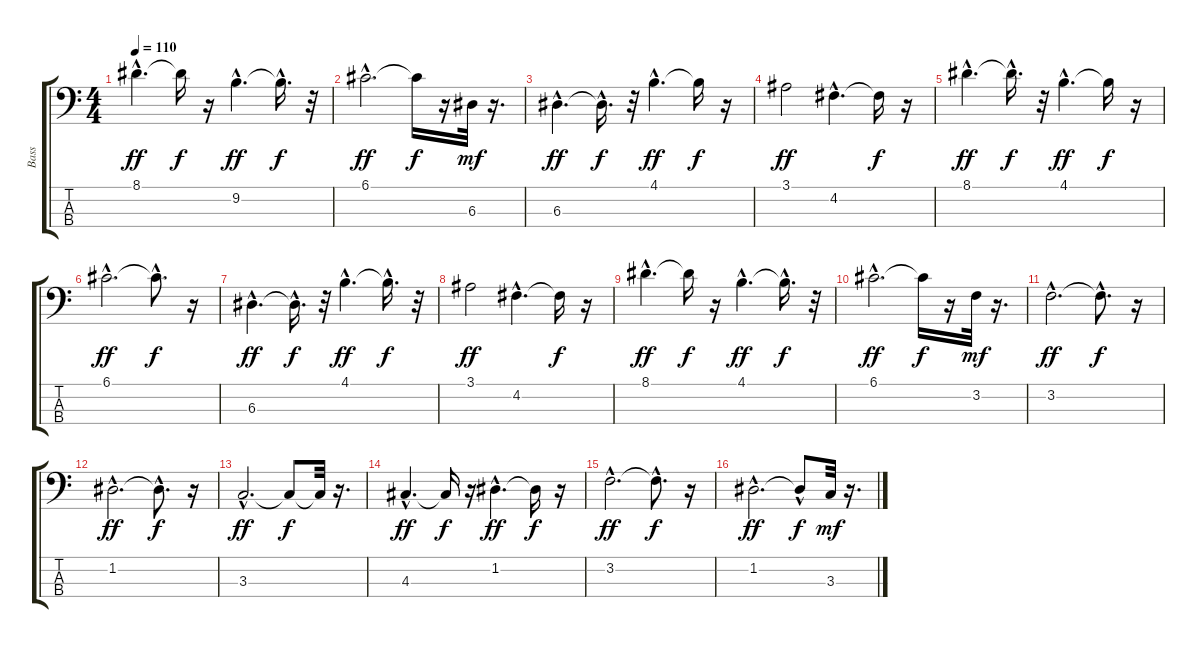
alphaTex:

\track ("Bass" "Bass") {instrument electricbassfinger}
\staff {score tabs}
\tuning (G2 D2 A1 E1) {hide}
\ts (4 4)
\tempo 110
\clef f4
\ks c
8.1{hac}.4{d dy ff} 8.1{t}.16{dy f} r.16 9.2{hac}.4{d dy ff} 9.2{hac t}.16{d dy f} r.32 |
6.1{hac}.2{d dy ff} 6.1{t}.16{dy f} r.16 6.3.32{dy mf} r.16{d} |
6.3{hac}.4{d dy ff} 6.3{hac t}.16{d dy f} r.32 4.1{hac}.4{d dy ff} 4.1{t}.16{dy f} r.16 |
3.1.2{dy ff} 4.2{hac}.4{d} 4.2{t}.16{dy f} r.16 |
8.1{hac}.4{d dy ff} 8.1{hac t}.16{d dy f} r.32 4.1{hac}.4{d dy ff} 4.1{t}.16{dy f} r.16 |
6.1{hac}.2{d dy ff} 6.1{hac t}.8{d dy f} r.16 |
6.3{hac}.4{d dy ff} 6.3{hac t}.16{d dy f} r.32 4.1{hac}.4{d dy ff} 4.1{hac t}.16{d dy f} r.32 |
3.1.2{dy ff} 4.2{hac}.4{d} 4.2{t}.16{dy f} r.16 |
8.1{hac}.4{d dy ff} 8.1{t}.16{dy f} r.16 4.1{hac}.4{d dy ff} 4.1{hac t}.16{d dy f} r.32 |
6.1{hac}.2{d dy ff} 6.1{t}.16{dy f} r.16 3.2.32{dy mf} r.16{d} |
3.2{hac}.2{d dy ff} 3.2{hac t}.8{d dy f} r.16 |
1.2{hac}.2{d dy ff} 1.2{hac t}.8{d dy f} r.16 |
3.3{hac}.2{d dy ff} 3.3{t}.8{dy f} 3.3{t}.32 r.16{d} |
4.3{hac}.4{d dy ff} 4.3{t}.16{dy f} r.16 1.2{hac}.4{d dy ff} 1.2{t}.16{dy f} r.16 |
3.2{hac}.2{d dy ff} 3.2{hac t}.8{d dy f} r.16 |
1.2{hac}.2{d dy ff} 1.2{hac t}.8{dy f} 3.3.32{dy mf} r.16{d}
